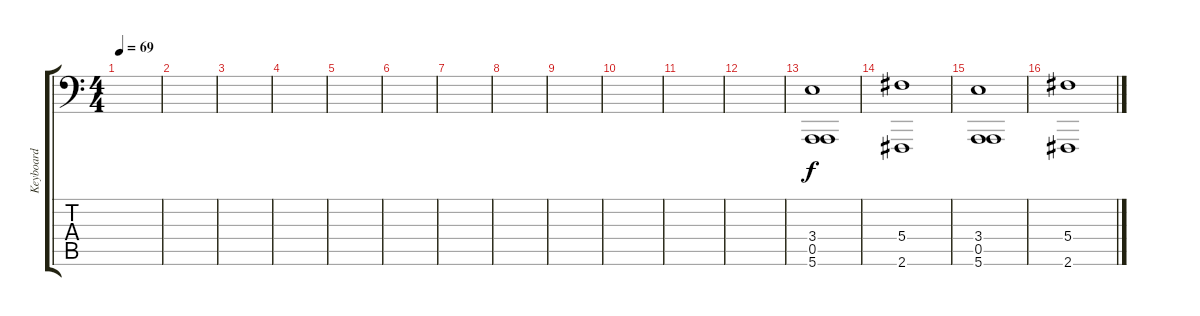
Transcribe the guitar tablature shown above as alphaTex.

\track ("Keyboard" "Keyboard") {instrument lead6voice}
\staff {score tabs}
\tuning (Eb4 Bb3 Gb3 Db3 A1 E1) {hide}
\ts (4 4)
\tempo 69
\clef f4
\ks c
|
|
|
|
|
|
|
|
|
|
|
|
(3.4 0.5 5.6).1 |
(5.4 2.6).1 |
(3.4 0.5 5.6).1 |
(5.4 2.6).1
